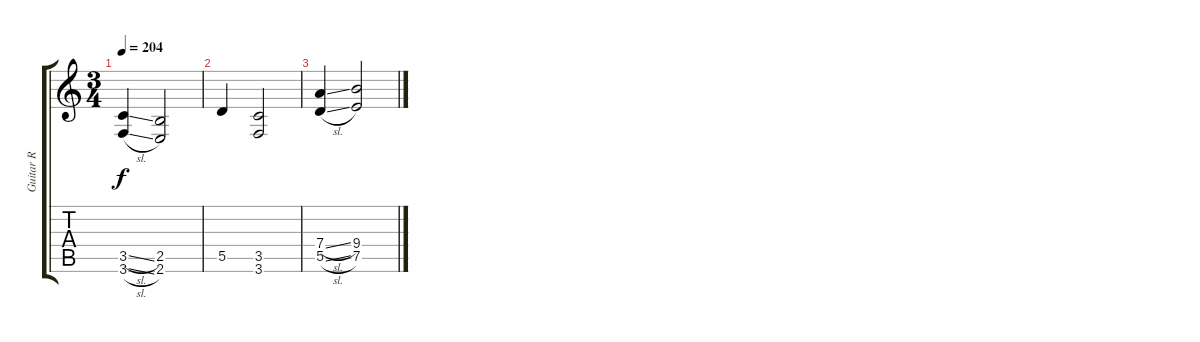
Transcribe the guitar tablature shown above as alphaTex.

\track ("Guitar R" "Guitar R") {instrument overdrivenguitar}
\staff {score tabs}
\tuning (E4 B3 G3 D3 A2 D2) {hide}
\ts (3 4)
\tempo 204
\clef g2
\ks c
(3.5{sl} 3.6{sl}).4{dy f} (2.5 2.6).2 |
5.5.4{volume 1} (3.5 3.6).2 |
(7.4{sl} 5.5{sl}).4 (9.4 7.5).2
